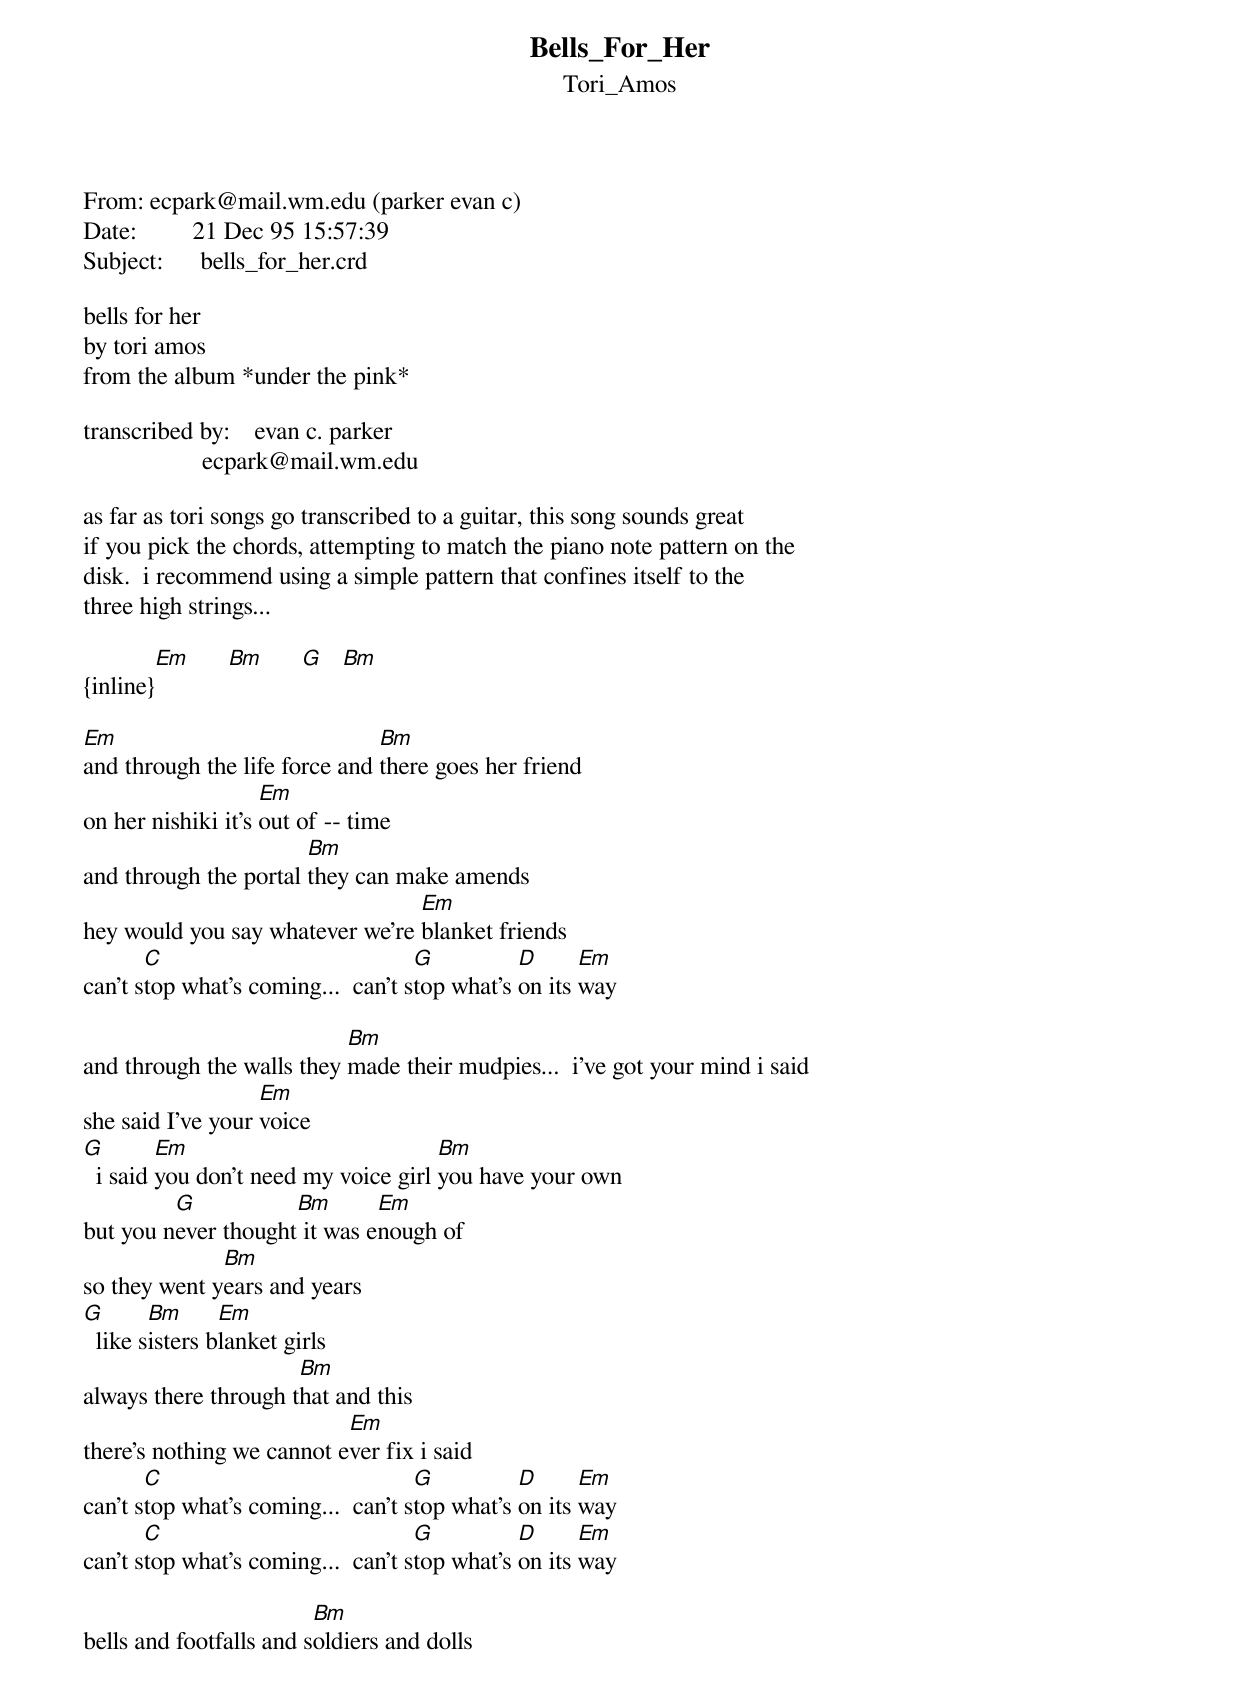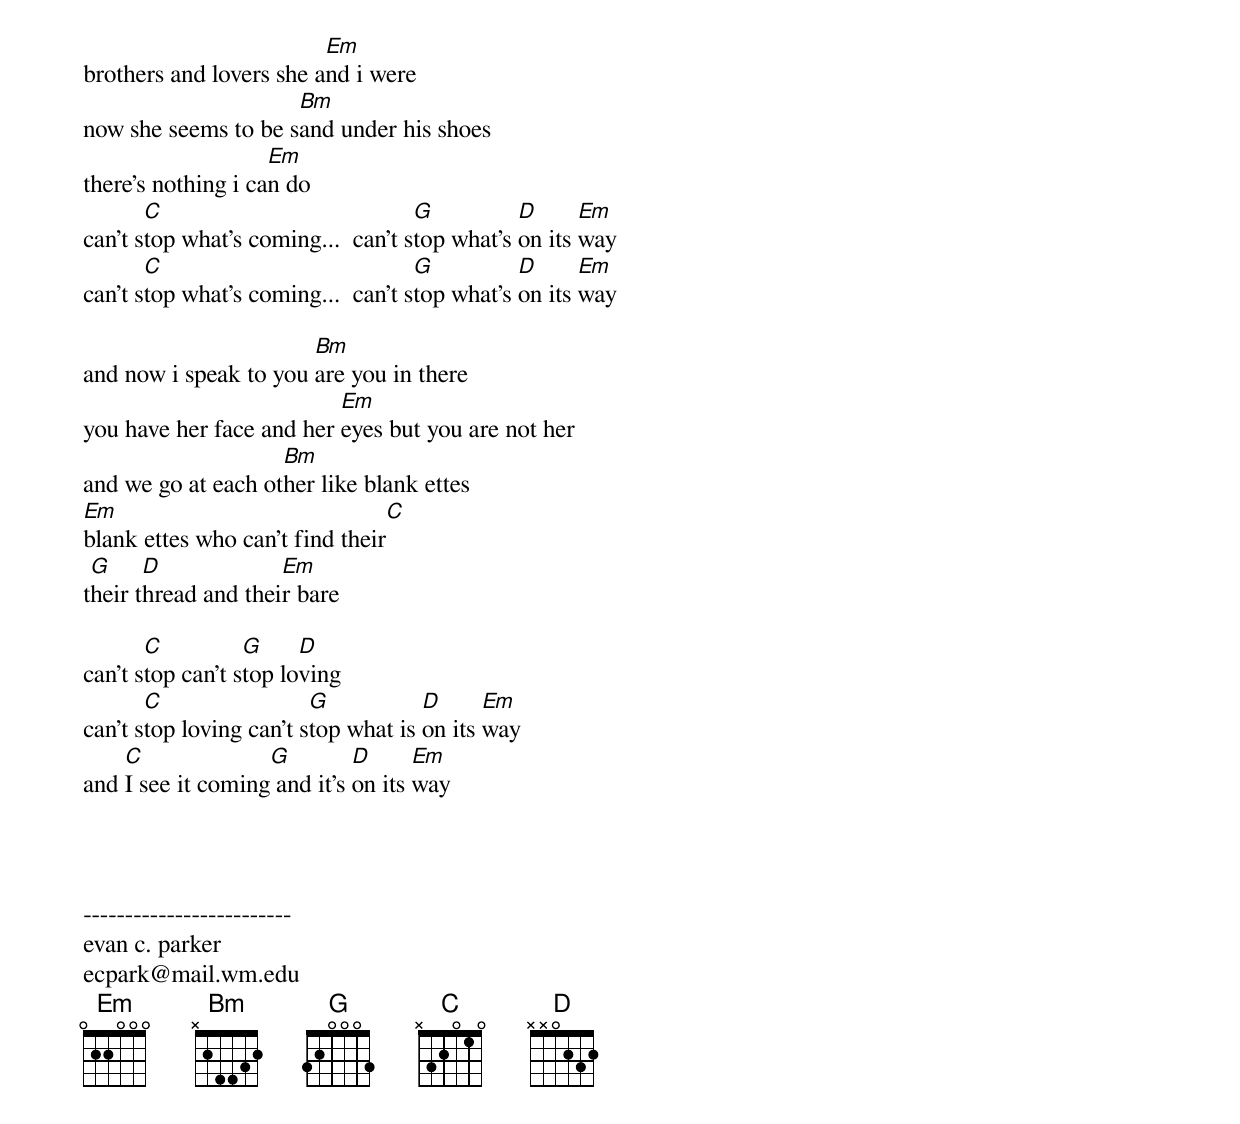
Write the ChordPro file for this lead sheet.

{t: Bells_For_Her}
{st: Tori_Amos}
<pre>
From: ecpark@mail.wm.edu (parker evan c)
Date:         21 Dec 95 15:57:39
Subject:      bells_for_her.crd

bells for her
by tori amos
from the album *under the pink*

transcribed by:    evan c. parker
                   ecpark@mail.wm.edu

as far as tori songs go transcribed to a guitar, this song sounds great
if you pick the chords, attempting to match the piano note pattern on the
disk.  i recommend using a simple pattern that confines itself to the
three high strings...

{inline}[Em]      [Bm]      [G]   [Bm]

[Em]and through the life force and [Bm]there goes her friend
on her nishiki it's [Em]out of -- time
and through the portal [Bm]they can make amends
hey would you say whatever we're [Em]blanket friends
can't s[C]top what's coming...  can't s[G]top what's [D]on its [Em]way

and through the walls they [Bm]made their mudpies...  i've got your mind i said
she said I've your [Em]voice
[G]  i said [Em]you don't need my voice girl [Bm]you have your own
but you n[G]ever thought[Bm] it was e[Em]nough of
so they went y[Bm]ears and years
[G]  like s[Bm]isters b[Em]lanket girls
always there through t[Bm]hat and this
there's nothing we cannot e[Em]ver fix i said
can't s[C]top what's coming...  can't s[G]top what's [D]on its [Em]way
can't s[C]top what's coming...  can't s[G]top what's [D]on its [Em]way

bells and footfalls and s[Bm]oldiers and dolls
brothers and lovers she a[Em]nd i were
now she seems to be s[Bm]and under his shoes
there's nothing i ca[Em]n do
can't s[C]top what's coming...  can't s[G]top what's [D]on its [Em]way
can't s[C]top what's coming...  can't s[G]top what's [D]on its [Em]way

and now i speak to you [Bm]are you in there
you have her face and her [Em]eyes but you are not her
and we go at each ot[Bm]her like blank ettes
[Em]blank ettes who can't find their[C]
t[G]heir t[D]hread and thei[Em]r bare

can't s[C]top can't s[G]top lo[D]ving
can't s[C]top loving can't s[G]top what is [D]on its [Em]way
and [C]I see it coming[G] and it's [D]on its [Em]way




-------------------------
evan c. parker
ecpark@mail.wm.edu
